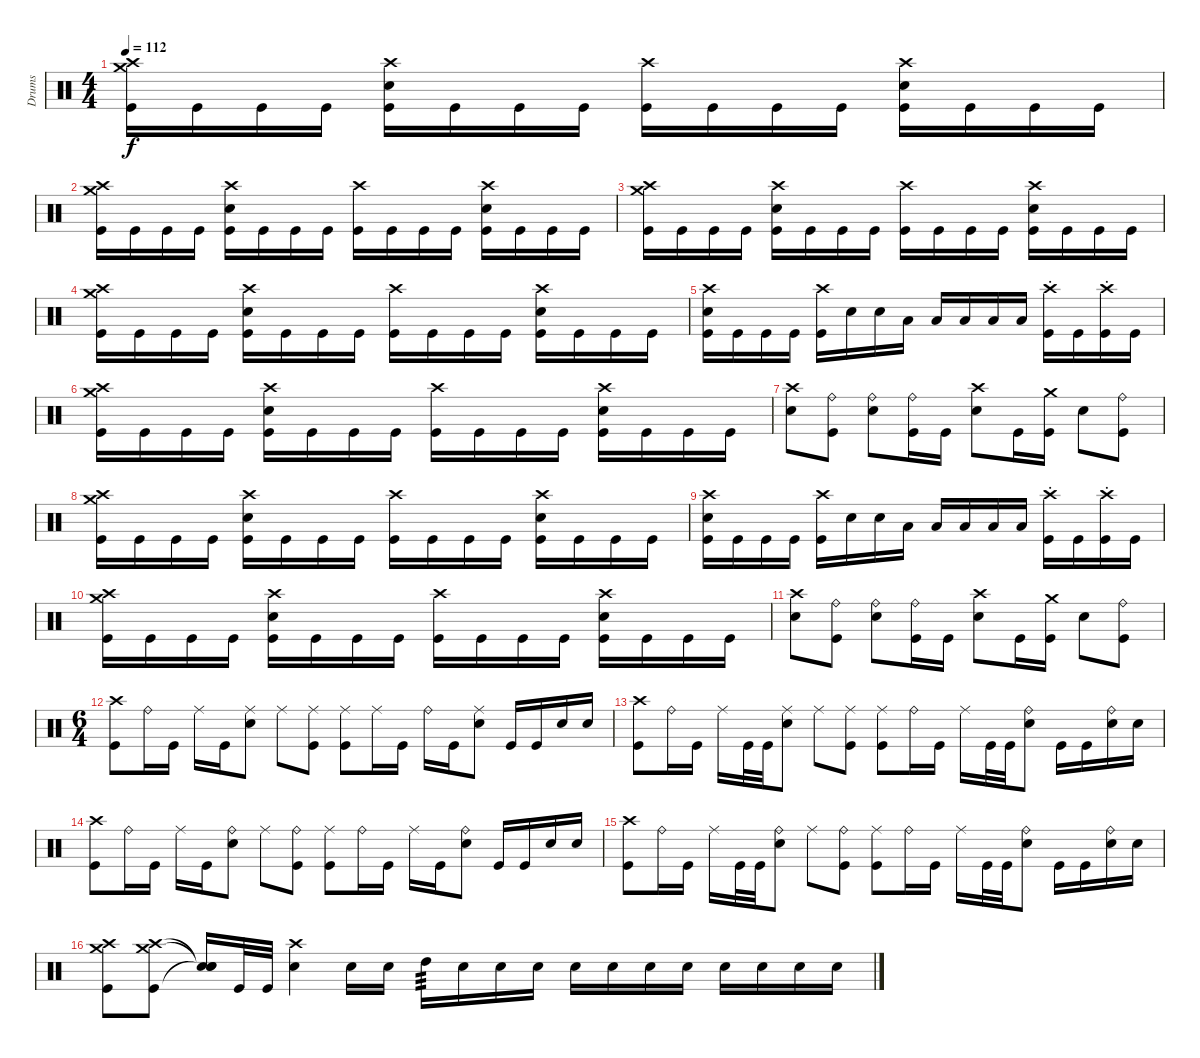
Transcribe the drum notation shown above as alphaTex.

\track ("Drums" "Drums") {instrument percussion}
\staff {score}
\articulation defaults
\ts (4 4)
\tempo 112
\clef neutral
\ks c
("Crash high (hit)" "Crash medium (hit)" "Kick (hit)").16{dy f} "Kick (hit)".16 "Kick (hit)".16 "Kick (hit)".16 ("Crash high (hit)" "Snare (hit) 2" "Kick (hit)").16 "Kick (hit)".16 "Kick (hit)".16 "Kick (hit)".16 ("Crash high (hit)" "Kick (hit)").16 "Kick (hit)".16 "Kick (hit)".16 "Kick (hit)".16 ("Crash high (hit)" "Snare (hit) 2" "Kick (hit)").16 "Kick (hit)".16 "Kick (hit)".16 "Kick (hit)".16 |
("Crash high (hit)" "Crash medium (hit)" "Kick (hit)").16 "Kick (hit)".16 "Kick (hit)".16 "Kick (hit)".16 ("Crash high (hit)" "Snare (hit) 2" "Kick (hit)").16 "Kick (hit)".16 "Kick (hit)".16 "Kick (hit)".16 ("Crash high (hit)" "Kick (hit)").16 "Kick (hit)".16 "Kick (hit)".16 "Kick (hit)".16 ("Crash high (hit)" "Snare (hit) 2" "Kick (hit)").16 "Kick (hit)".16 "Kick (hit)".16 "Kick (hit)".16 |
("Crash high (hit)" "Crash medium (hit)" "Kick (hit)").16 "Kick (hit)".16 "Kick (hit)".16 "Kick (hit)".16 ("Crash high (hit)" "Snare (hit) 2" "Kick (hit)").16 "Kick (hit)".16 "Kick (hit)".16 "Kick (hit)".16 ("Crash high (hit)" "Kick (hit)").16 "Kick (hit)".16 "Kick (hit)".16 "Kick (hit)".16 ("Crash high (hit)" "Snare (hit) 2" "Kick (hit)").16 "Kick (hit)".16 "Kick (hit)".16 "Kick (hit)".16 |
("Crash high (hit)" "Crash medium (hit)" "Kick (hit)").16 "Kick (hit)".16 "Kick (hit)".16 "Kick (hit)".16 ("Crash high (hit)" "Snare (hit) 2" "Kick (hit)").16 "Kick (hit)".16 "Kick (hit)".16 "Kick (hit)".16 ("Crash high (hit)" "Kick (hit)").16 "Kick (hit)".16 "Kick (hit)".16 "Kick (hit)".16 ("Crash high (hit)" "Snare (hit) 2" "Kick (hit)").16 "Kick (hit)".16 "Kick (hit)".16 "Kick (hit)".16 |
("Crash high (hit)" "Snare (hit) 2" "Kick (hit)").16 "Kick (hit)".16 "Kick (hit)".16 "Kick (hit)".16 ("Crash high (hit)" "Kick (hit)").16 "Snare (hit) 2".16 "Snare (hit) 2".16 "Low Tom (hit)".16 "Low Tom (hit)".16 "Low Tom (hit)".16 "Low Tom (hit)".16 "Low Tom (hit)".16 ("Crash high (hit)"{st} "Kick (hit)").16 "Kick (hit)".16 ("Crash high (hit)"{st} "Kick (hit)").16 "Kick (hit)".16 |
("Crash high (hit)" "Crash medium (hit)" "Kick (hit)").16 "Kick (hit)".16 "Kick (hit)".16 "Kick (hit)".16 ("Crash high (hit)" "Snare (hit) 2" "Kick (hit)").16 "Kick (hit)".16 "Kick (hit)".16 "Kick (hit)".16 ("Crash high (hit)" "Kick (hit)").16 "Kick (hit)".16 "Kick (hit)".16 "Kick (hit)".16 ("Crash high (hit)" "Snare (hit) 2" "Kick (hit)").16 "Kick (hit)".16 "Kick (hit)".16 "Kick (hit)".16 |
("Crash high (hit)" "Snare (hit) 2").8 ("Ride (bell)" "Kick (hit)").8 ("Ride (bell)" "Snare (hit) 2").8 ("Ride (bell)" "Kick (hit)").16 "Kick (hit)".16 ("Crash high (hit)" "Snare (hit) 2").8 "Kick (hit)".16 ("Crash medium (hit)" "Kick (hit)").16 "Snare (hit) 2".8 ("Ride (bell)" "Kick (hit)").8 |
("Crash high (hit)" "Crash medium (hit)" "Kick (hit)").16 "Kick (hit)".16 "Kick (hit)".16 "Kick (hit)".16 ("Crash high (hit)" "Snare (hit) 2" "Kick (hit)").16 "Kick (hit)".16 "Kick (hit)".16 "Kick (hit)".16 ("Crash high (hit)" "Kick (hit)").16 "Kick (hit)".16 "Kick (hit)".16 "Kick (hit)".16 ("Crash high (hit)" "Snare (hit) 2" "Kick (hit)").16 "Kick (hit)".16 "Kick (hit)".16 "Kick (hit)".16 |
("Crash high (hit)" "Snare (hit) 2" "Kick (hit)").16 "Kick (hit)".16 "Kick (hit)".16 "Kick (hit)".16 ("Crash high (hit)" "Kick (hit)").16 "Snare (hit) 2".16 "Snare (hit) 2".16 "Low Tom (hit)".16 "Low Tom (hit)".16 "Low Tom (hit)".16 "Low Tom (hit)".16 "Low Tom (hit)".16 ("Crash high (hit)"{st} "Kick (hit)").16 "Kick (hit)".16 ("Crash high (hit)"{st} "Kick (hit)").16 "Kick (hit)".16 |
("Crash high (hit)" "Crash medium (hit)" "Kick (hit)").16 "Kick (hit)".16 "Kick (hit)".16 "Kick (hit)".16 ("Crash high (hit)" "Snare (hit) 2" "Kick (hit)").16 "Kick (hit)".16 "Kick (hit)".16 "Kick (hit)".16 ("Crash high (hit)" "Kick (hit)").16 "Kick (hit)".16 "Kick (hit)".16 "Kick (hit)".16 ("Crash high (hit)" "Snare (hit) 2" "Kick (hit)").16 "Kick (hit)".16 "Kick (hit)".16 "Kick (hit)".16 |
("Crash high (hit)" "Snare (hit) 2").8 ("Ride (bell)" "Kick (hit)").8 ("Ride (bell)" "Snare (hit) 2").8 ("Ride (bell)" "Kick (hit)").16 "Kick (hit)".16 ("Crash high (hit)" "Snare (hit) 2").8 "Kick (hit)".16 ("Crash medium (hit)" "Kick (hit)").16 "Snare (hit) 2".8 ("Ride (bell)" "Kick (hit)").8 |
\ts (6 4)
("Crash high (hit)" "Kick (hit)").8 "Ride (bell)".16 "Kick (hit)".16 "Ride (middle)".16 "Kick (hit)".16 ("Ride (middle)" "Snare (hit) 2").8 "Ride (middle)".8 ("Ride (middle)" "Kick (hit)").8 ("Ride (middle)" "Kick (hit)").8 "Ride (middle)".16 "Kick (hit)".16 "Ride (bell)".16 "Kick (hit)".16 ("Ride (middle)" "Snare (hit) 2").8 "Kick (hit)".16 "Kick (hit)".16 "Snare (hit) 2".16 "Snare (hit) 2".16 |
("Crash high (hit)" "Kick (hit)").8 "Ride (bell)".16 "Kick (hit)".16 "Ride (middle)".16 "Kick (hit)".32 "Kick (hit)".32 ("Ride (middle)" "Snare (hit) 2").8 "Ride (middle)".8 ("Ride (middle)" "Kick (hit)").8 ("Ride (middle)" "Kick (hit)").8 "Ride (bell)".16 "Kick (hit)".16 "Ride (middle)".16 "Kick (hit)".32 "Kick (hit)".32 ("Ride (bell)" "Snare (hit) 2").8 "Kick (hit)".16 "Kick (hit)".16 ("Ride (bell)" "Snare (hit) 2").16 "Snare (hit) 2".16 |
("Crash high (hit)" "Kick (hit)").8 "Ride (bell)".16 "Kick (hit)".16 "Ride (middle)".16 "Kick (hit)".16 ("Ride (bell)" "Snare (hit) 2").8 "Ride (middle)".8 ("Ride (bell)" "Kick (hit)").8 ("Ride (middle)" "Kick (hit)").8 "Ride (bell)".16 "Kick (hit)".16 "Ride (middle)".16 "Kick (hit)".16 ("Ride (bell)" "Snare (hit) 2").8 "Kick (hit)".16 "Kick (hit)".16 "Snare (hit) 2".16 "Snare (hit) 2".16 |
("Crash high (hit)" "Kick (hit)").8 "Ride (bell)".16 "Kick (hit)".16 "Ride (middle)".16 "Kick (hit)".32 "Kick (hit)".32 ("Ride (bell)" "Snare (hit) 2").8 "Ride (middle)".8 ("Ride (bell)" "Kick (hit)").8 ("Ride (middle)" "Kick (hit)").8 "Ride (bell)".16 "Kick (hit)".16 "Ride (middle)".16 "Kick (hit)".32 "Kick (hit)".32 ("Ride (bell)" "Snare (hit) 2").8 "Kick (hit)".16 "Kick (hit)".16 ("Ride (bell)" "Snare (hit) 2").16 "Snare (hit) 2".16 |
("Crash high (hit)" "Crash medium (hit)" "Kick (hit)").8 ("Crash high (hit)" "Crash medium (hit)" "Kick (hit)").8 ("Snare (hit)"{t} "Snare (hit)"{t} "Snare (hit)"{t}).16 "Kick (hit)".32 "Kick (hit)".32 ("Crash high (hit)" "Snare (hit) 2").4 "Snare (hit) 2".16 "Snare (hit) 2".16 "High Tom (hit)".16{tp 3} "Snare (hit) 2".16 "Snare (hit) 2".16 "Snare (hit) 2".16 "Snare (hit) 2".16 "Snare (hit) 2".16 "Snare (hit) 2".16 "Snare (hit) 2".16 "Snare (hit) 2".16 "Snare (hit) 2".16 "Snare (hit) 2".16 "Snare (hit) 2".16
